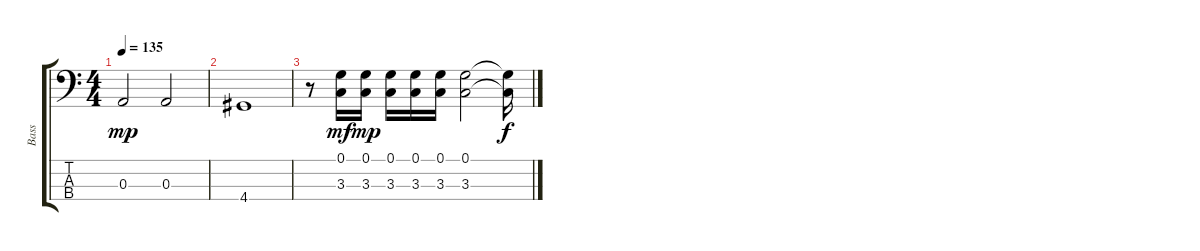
\track ("Bass" "Bass") {instrument slapbass2}
\staff {score tabs}
\tuning (G2 D2 A1 E1) {hide}
\ts (4 4)
\tempo 135
\clef f4
\ks c
0.3.2{dy mp} 0.3.2 |
4.4.1 |
r.8 (0.1 3.3).16{dy mf} (0.1 3.3).16{dy mp} (0.1 3.3).16 (0.1 3.3).16 (0.1 3.3).16 (0.1 3.3).2 (0.1{t} 3.3{t}).16{dy f}
